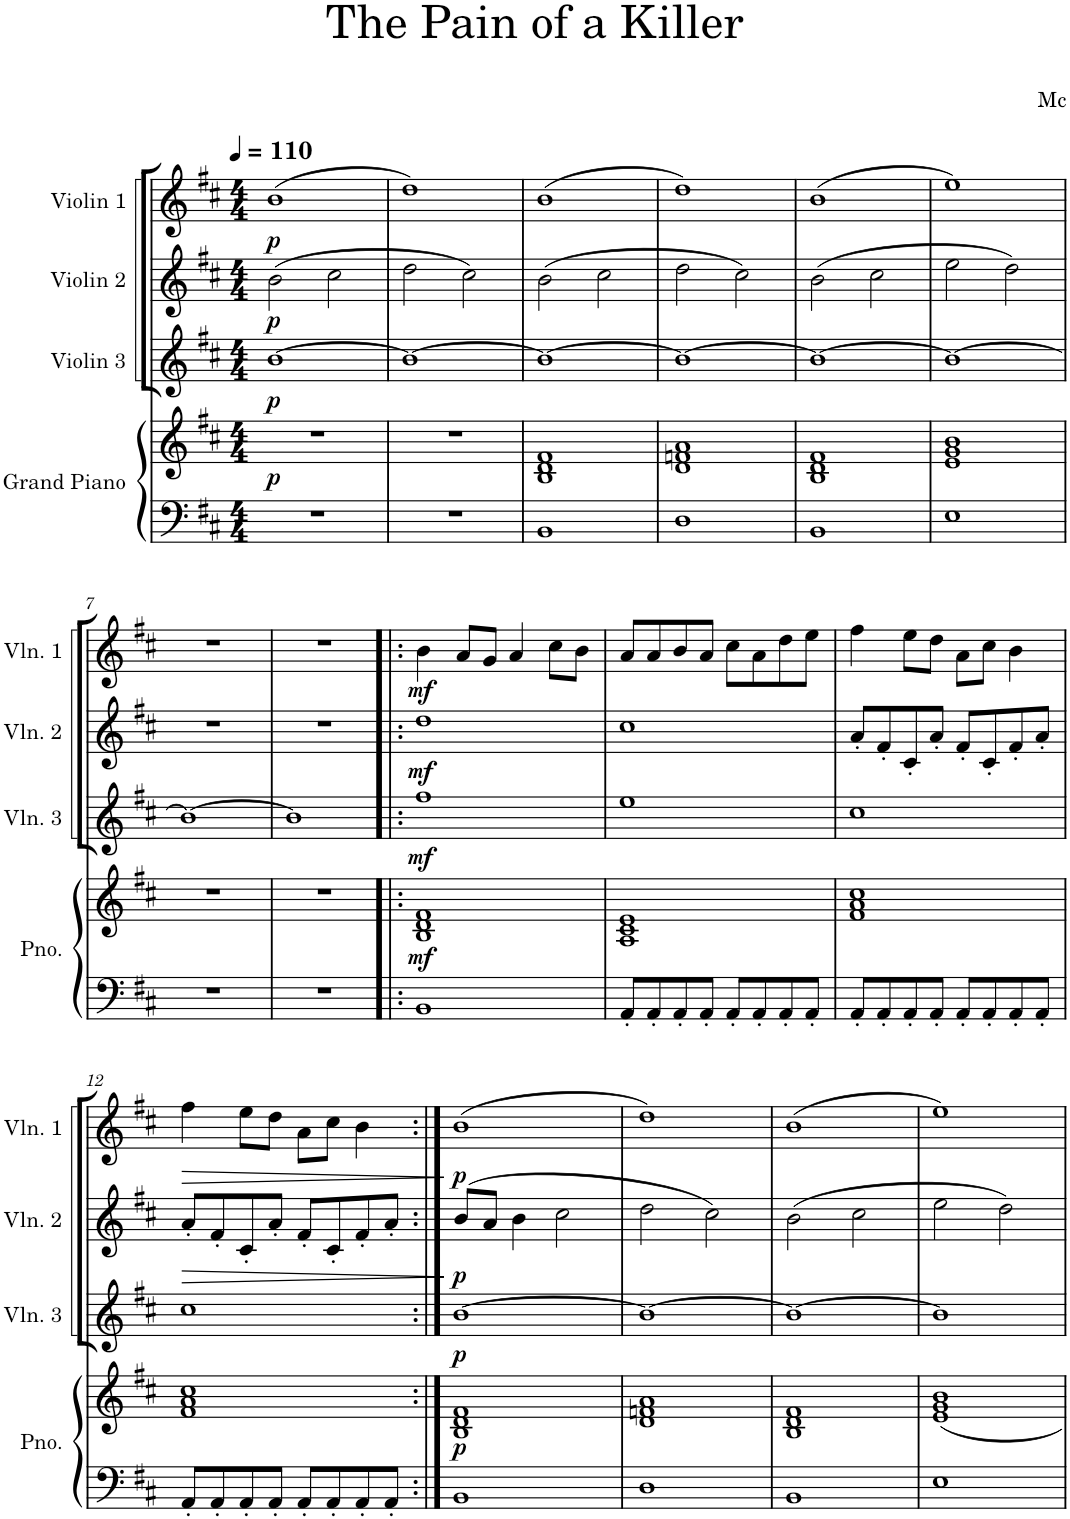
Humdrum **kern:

**kern	**kern	**dynam	**kern	**dynam	**kern	**dynam	**kern	**dynam
*part4	*part4	*part4	*part3	*part3	*part2	*part2	*part1	*part1
*staff5	*staff4	*staff4/5	*staff3	*staff3	*staff2	*staff2	*staff1	*staff1
*I"Grand Piano	*	*	*I"Violin 3	*	*I"Violin 2	*	*I"Violin 1	*
*I'Pno.	*	*	*I'Vln. 3	*	*I'Vln. 2	*	*I'Vln. 1	*
*clefF4	*clefG2	*	*clefG2	*	*clefG2	*	*clefG2	*
*k[f#c#]	*k[f#c#]	*	*k[f#c#]	*	*k[f#c#]	*	*k[f#c#]	*
*M4/4	*M4/4	*	*M4/4	*	*M4/4	*	*M4/4	*
*MM110	*MM110	*	*MM110	*	*MM110	*	*MM110	*
=1	=1	=1	=1	=1	=1	=1	=1	=1
!	!	!LO:DY:b	!	!LO:DY:b	!	!LO:DY:b	!	!LO:DY:b
1r	1r	p	[1b	p	(2b\	p	(1b	p
.	.	.	.	.	2cc#\	.	.	.
=2	=2	=2	=2	=2	=2	=2	=2	=2
1r	1r	.	1b_	.	2dd\	.	1dd)	.
.	.	.	.	.	2cc#\)	.	.	.
=3	=3	=3	=3	=3	=3	=3	=3	=3
1BB	1B 1d 1f#	.	1b_	.	(2b\	.	(1b	.
.	.	.	.	.	2cc#\	.	.	.
=4	=4	=4	=4	=4	=4	=4	=4	=4
1D	1d 1fn 1a	.	1b_	.	2dd\	.	1dd)	.
.	.	.	.	.	2cc#\)	.	.	.
=5	=5	=5	=5	=5	=5	=5	=5	=5
1BB	1B 1d 1f#	.	1b_	.	(2b\	.	(1b	.
.	.	.	.	.	2cc#\	.	.	.
=6	=6	=6	=6	=6	=6	=6	=6	=6
1E	1e 1g 1b	.	1b_	.	2ee\	.	1ee)	.
.	.	.	.	.	2dd\)	.	.	.
!!LO:LB:g=z
=7	=7	=7	=7	=7	=7	=7	=7	=7
1r	1r	.	1b_	.	1r	.	1r	.
=8	=8	=8	=8	=8	=8	=8	=8	=8
1r	1r	.	1b]	.	1r	.	1r	.
=9!|:	=9!|:	=9!|:	=9!|:	=9!|:	=9!|:	=9!|:	=9!|:	=9!|:
!	!	!LO:DY:b	!	!LO:DY:b	!	!LO:DY:b	!	!LO:DY:b
1BB	1B 1d 1f#	mf	1ff#	mf	1dd	mf	4b\	mf
.	.	.	.	.	.	.	8a/L	.
.	.	.	.	.	.	.	8g/J	.
.	.	.	.	.	.	.	4a/	.
.	.	.	.	.	.	.	8cc#\L	.
.	.	.	.	.	.	.	8b\J	.
=10	=10	=10	=10	=10	=10	=10	=10	=10
8AA'/L	1A 1c# 1e	.	1ee	.	1cc#	.	8a/L	.
8AA'/	.	.	.	.	.	.	8a/	.
8AA'/	.	.	.	.	.	.	8b/	.
8AA'/J	.	.	.	.	.	.	8a/J	.
8AA'/L	.	.	.	.	.	.	8cc#\L	.
8AA'/	.	.	.	.	.	.	8a\	.
8AA'/	.	.	.	.	.	.	8dd\	.
8AA'/J	.	.	.	.	.	.	8ee\J	.
=11	=11	=11	=11	=11	=11	=11	=11	=11
8AA'/L	1f# 1a 1cc#	.	1cc#	.	8a'/L	.	4ff#\	.
8AA'/	.	.	.	.	8f#'/	.	.	.
8AA'/	.	.	.	.	8c#'/	.	8ee\L	.
8AA'/J	.	.	.	.	8a'/J	.	8dd\J	.
8AA'/L	.	.	.	.	8f#'/L	.	8a\L	.
8AA'/	.	.	.	.	8c#'/	.	8cc#\J	.
8AA'/	.	.	.	.	8f#'/	.	4b\	.
8AA'/J	.	.	.	.	8a'/J	.	.	.
!!LO:LB:g=z
=12	=12	=12	=12	=12	=12	=12	=12	=12
!	!	!	!	!	!	!LO:HP:b	!	!LO:HP:b
8AA'/L	1f# 1a 1cc#	.	1cc#	.	8a'/L	>	4ff#\	>
8AA'/	.	.	.	.	8f#'/	.	.	.
8AA'/	.	.	.	.	8c#'/	.	8ee\L	.
8AA'/J	.	.	.	.	8a'/J	.	8dd\J	.
8AA'/L	.	.	.	.	8f#'/L	.	8a\L	.
8AA'/	.	.	.	.	8c#'/	.	8cc#\J	.
8AA'/	.	.	.	.	8f#'/	.	4b\	.
8AA'/J	.	.	.	.	8a'/J	.	.	.
.	.	.	.	.	.	]	.	]
=13:|!	=13:|!	=13:|!	=13:|!	=13:|!	=13:|!	=13:|!	=13:|!	=13:|!
!	!	!LO:DY:b	!	!LO:DY:b	!	!LO:DY:b	!	!LO:DY:b
1BB	1B 1d 1f#	p	[1b	p	(8b/L	p	(1b	p
.	.	.	.	.	8a/J	.	.	.
.	.	.	.	.	4b\	.	.	.
.	.	.	.	.	2cc#\	.	.	.
=14	=14	=14	=14	=14	=14	=14	=14	=14
1D	1d 1fn 1a	.	1b_	.	2dd\	.	1dd)	.
.	.	.	.	.	2cc#\)	.	.	.
=15	=15	=15	=15	=15	=15	=15	=15	=15
1BB	1B 1d 1f#	.	1b_	.	(2b\	.	(1b	.
.	.	.	.	.	2cc#\	.	.	.
=16	=16	=16	=16	=16	=16	=16	=16	=16
1E	1e 1g 1b	.	1b]	.	2ee\	.	1ee)	.
.	.	.	.	.	2dd\)	.	.	.
=	=	=	=	=	=	=	=	=
*-	*-	*-	*-	*-	*-	*-	*-	*-
